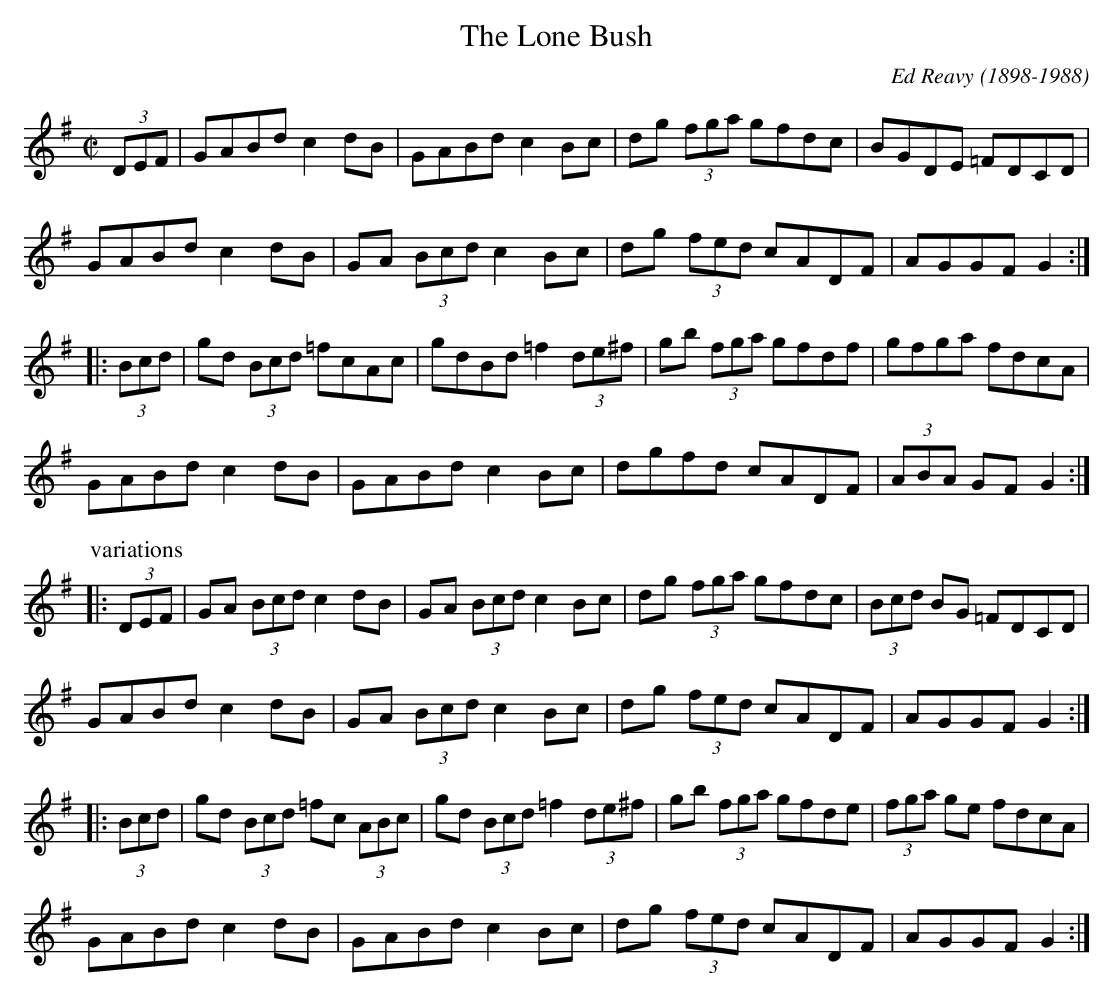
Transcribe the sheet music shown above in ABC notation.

X:1
T:Lone Bush, The
C:Ed Reavy (1898-1988)
M:C|
K:G
(3DEF | GABd c2dB | GABd c2Bc | dg (3fga gfdc | BGDE =FDCD |
GABd c2dB | GA (3Bcd c2Bc | dg (3fed cADF | AGGF G2 :|
|: (3Bcd | gd (3Bcd =fcAc | gdBd =f2 (3de^f | gb (3fga gfdf | gfga fdcA |
GABd c2dB | GABd c2Bc | dgfd cADF | (3ABA GF G2 :|
P:variations
|: (3DEF | GA (3Bcd c2dB | GA (3Bcd c2Bc | dg (3fga gfdc | (3Bcd BG =FDCD |
GABd c2dB | GA (3Bcd c2Bc | dg (3fed cADF | AGGF G2 :|
|: (3Bcd | gd (3Bcd =fc (3ABc | gd (3Bcd =f2 (3de^f | gb (3fga gfde | (3fga ge fdcA |
GABd c2dB | GABd c2Bc | dg (3fed cADF | AGGF G2 :|
